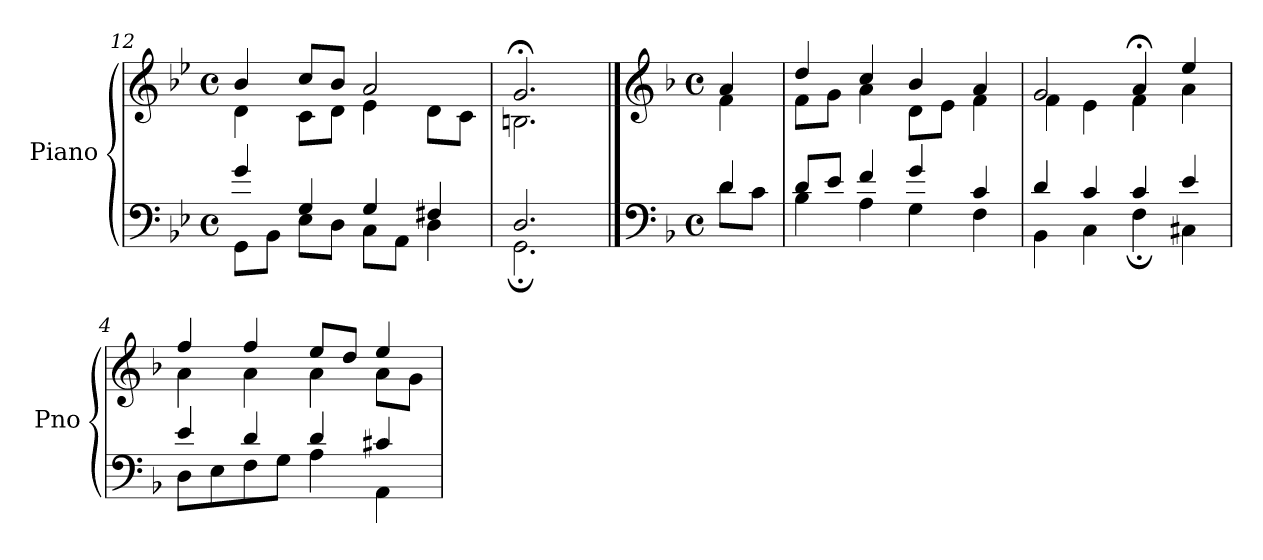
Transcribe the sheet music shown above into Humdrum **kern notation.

**kern	**kern
*part1	*part1
*staff2	*staff1
*I"Piano	*
*I'Pno	*
*clefF4	*clefG2
*k[b-e-]	*k[b-e-]
*M4/4	*M4/4
*met(c)	*met(c)
=12	=12
*^	*^
4g/	8GG\L	4b-/	4d\
.	8BB-\J	.	.
4G/	8E-\L	8cc/L	8c\L
.	8D\J	8b-/J	8d\J
4G/	8C\L	2a/	4e-\
.	8AA\J	.	.
4F#X/	4D\	.	8d\L
.	.	.	8c\J
=13	=13	=13	=13
2.D/	2.GG;\	2.g;</	2.Bn\
==1	==1	==1	==1
*clefF4	*	*clefG2	*
*k[b-]	*	*k[b-]	*
*M4/4	*	*M4/4	*
*met(c)	*	*met(c)	*
4d/	8d\L	4a/	4f\
.	8c\J	.	.
=2	=2	=2	=2
8d/L	4B-\	4dd/	8f\L
8e/J	.	.	8g\J
4f/	4A\	4cc/	4a\
4g/	4G\	4b-/	8d\L
.	.	.	8e\J
4c/	4F\	4a/	4f\
=3	=3	=3	=3
4d/	4BB-\	2g/	4f\
4c/	4C\	.	4e\
4c/	4F;\	4a;</	4f\
4e/	4C#X\	4ee/	4a\
=4	=4	=4	=4
4e/	8D\L	4ff/	4a\
.	8E\	.	.
4d/	8F\	4ff/	4a\
.	8G\J	.	.
4d/	4A\	8ee/L	4a\
.	.	8dd/J	.
4c#X/	4AA\	4ee/	8a\L
.	.	.	8g\J
*v	*v	*	*
*	*v	*v
=	=
*-	*-
